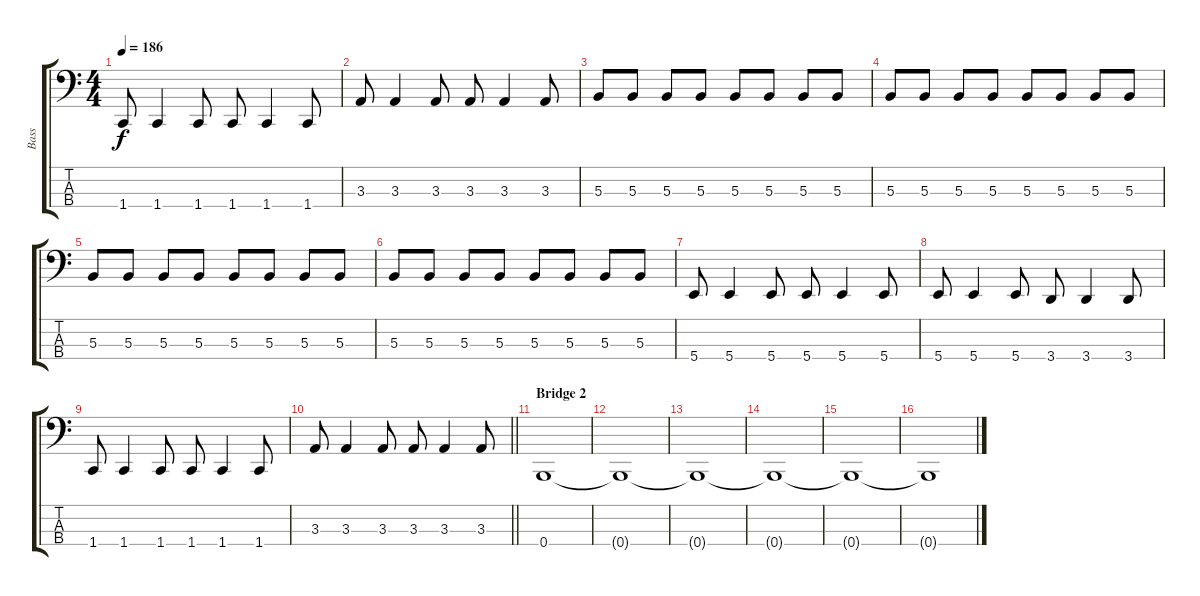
\track ("Bass" "Bass") {instrument electricbassfinger}
\staff {score tabs}
\tuning (E2 B1 Gb1 B0) {hide}
\ts (4 4)
\tempo 186
\clef f4
\ks c
1.4.8{dy f} 1.4.4 1.4.8 1.4.8 1.4.4 1.4.8 |
3.3.8 3.3.4 3.3.8 3.3.8 3.3.4 3.3.8 |
5.3.8 5.3.8 5.3.8 5.3.8 5.3.8 5.3.8 5.3.8 5.3.8 |
5.3.8 5.3.8 5.3.8 5.3.8 5.3.8 5.3.8 5.3.8 5.3.8 |
5.3.8 5.3.8 5.3.8 5.3.8 5.3.8 5.3.8 5.3.8 5.3.8 |
5.3.8 5.3.8 5.3.8 5.3.8 5.3.8 5.3.8 5.3.8 5.3.8 |
5.4.8 5.4.4 5.4.8 5.4.8 5.4.4 5.4.8 |
5.4.8 5.4.4 5.4.8 3.4.8 3.4.4 3.4.8 |
1.4.8 1.4.4 1.4.8 1.4.8 1.4.4 1.4.8 |
\barLineRight lightlight
3.3.8 3.3.4 3.3.8 3.3.8 3.3.4 3.3.8 |
\section ("" "Bridge 2")
0.4.1 |
0.4{t}.1 |
0.4{t}.1 |
0.4{t}.1 |
0.4{t}.1 |
0.4{t}.1
